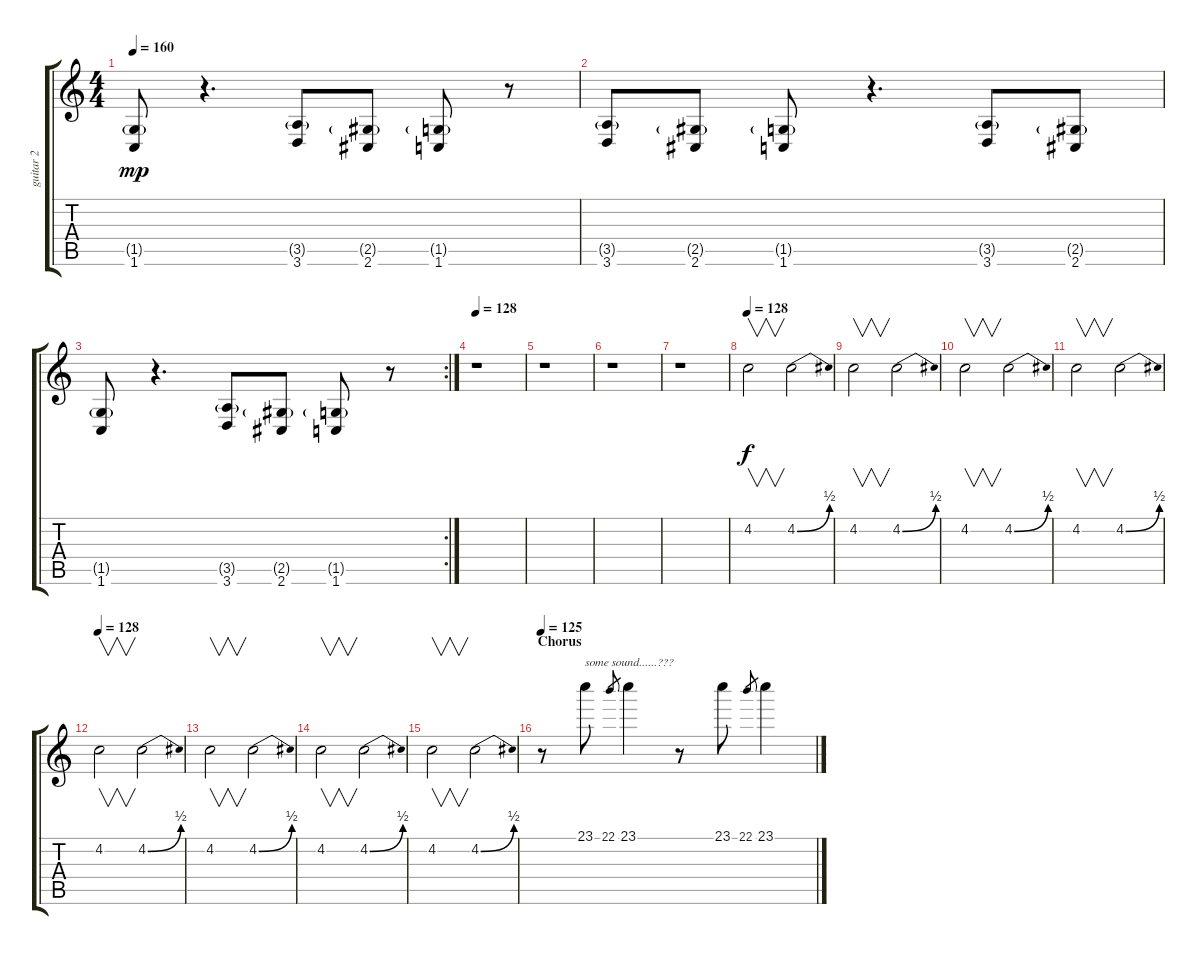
\track ("guitar 2" "guitar 2") {instrument overdrivenguitar}
\staff {score tabs}
\tuning (Db4 Ab3 E3 B2 Gb2 B1) {hide}
\ts (4 4)
\tempo 160
\clef g2
\ks c
(1.5{g} 1.6).8{dy mp} r.4{d} (3.5{g} 3.6).8 (2.5{g} 2.6).8 (1.5{g} 1.6).8 r.8 |
(3.5{g} 3.6).8 (2.5{g} 2.6).8 (1.5{g} 1.6).8 r.4{d} (3.5{g} 3.6).8 (2.5{g} 2.6).8 |
\rc 2
(1.5{g} 1.6).8 r.4{d} (3.5{g} 3.6).8 (2.5{g} 2.6).8 (1.5{g} 1.6).8 r.8 |
\tempo 128
r.1 |
r.1 |
r.1 |
r.1 |
\tempo 128
4.2.2{v dy f} 4.2{be (bend 0 0 60 2)}.2 |
4.2.2{v} 4.2{be (bend 0 0 60 2)}.2 |
4.2.2{v} 4.2{be (bend 0 0 60 2)}.2 |
4.2.2{v} 4.2{be (bend 0 0 60 2)}.2 |
\tempo 128
4.2.2{v} 4.2{be (bend 0 0 60 2)}.2 |
4.2.2{v} 4.2{be (bend 0 0 60 2)}.2 |
4.2.2{v} 4.2{be (bend 0 0 60 2)}.2 |
4.2.2{v} 4.2{be (bend 0 0 60 2)}.2 |
\section ("" "Chorus")
\tempo 125
r.8 23.1.8{txt "some sound......???"} 22.1.8{gr} 23.1.4 r.8 23.1.8 22.1.8{gr} 23.1.4
